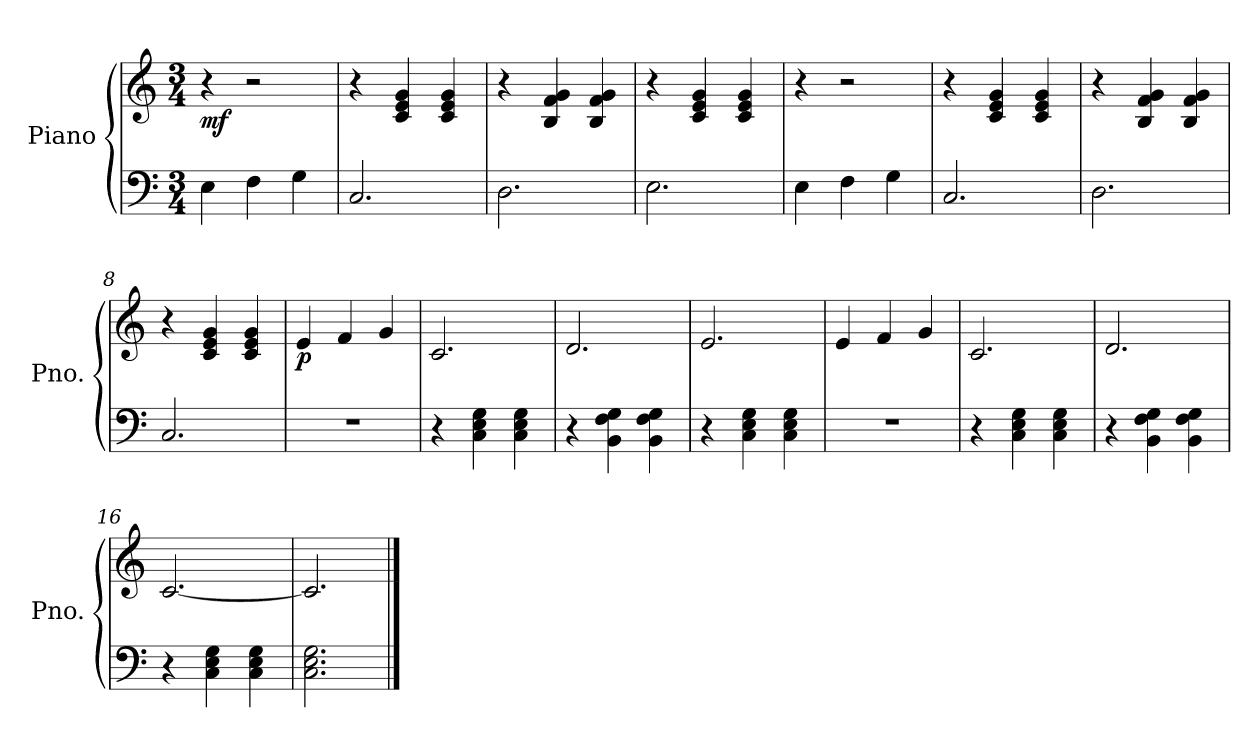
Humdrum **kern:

**kern	**kern	**dynam
*part1	*part1	*part1
*staff2	*staff1	*staff1/2
*I"Piano	*	*
*I'Pno.	*	*
*clefF4	*clefG2	*
*	*k[]	*
*	*C:	*
*M3/4	*M3/4	*
=1	=1	=1
!	!	!LO:DY:b
4E\	4r	mf
4F\	2r	.
4G\	.	.
=2	=2	=2
2.C/	4r	.
.	4c/ 4e/ 4g/	.
.	4c/ 4e/ 4g/	.
=3	=3	=3
2.D\	4r	.
.	4B/ 4f/ 4g/	.
.	4B/ 4f/ 4g/	.
=4	=4	=4
2.E\	4r	.
.	4c/ 4e/ 4g/	.
.	4c/ 4e/ 4g/	.
=5	=5	=5
4E\	4r	.
4F\	2r	.
4G\	.	.
=6	=6	=6
2.C/	4r	.
.	4c/ 4e/ 4g/	.
.	4c/ 4e/ 4g/	.
=7	=7	=7
2.D\	4r	.
.	4B/ 4f/ 4g/	.
.	4B/ 4f/ 4g/	.
=8	=8	=8
2.C/	4r	.
.	4c/ 4e/ 4g/	.
.	4c/ 4e/ 4g/	.
=9	=9	=9
!	!	!LO:DY:b
2.r	4e/	p
.	4f/	.
.	4g/	.
=10	=10	=10
4r	2.c/	.
4C\ 4E\ 4G\	.	.
4C\ 4E\ 4G\	.	.
=11	=11	=11
4r	2.d/	.
4BB\ 4F\ 4G\	.	.
4BB\ 4F\ 4G\	.	.
!!LO:LB:g=z
=12	=12	=12
4r	2.e/	.
4C\ 4E\ 4G\	.	.
4C\ 4E\ 4G\	.	.
=13	=13	=13
2.r	4e/	.
.	4f/	.
.	4g/	.
=14	=14	=14
4r	2.c/	.
4C\ 4E\ 4G\	.	.
4C\ 4E\ 4G\	.	.
=15	=15	=15
4r	2.d/	.
4BB\ 4F\ 4G\	.	.
4BB\ 4F\ 4G\	.	.
=16	=16	=16
4r	[2.c/	.
4C\ 4E\ 4G\	.	.
4C\ 4E\ 4G\	.	.
=17	=17	=17
2.C\ 2.E\ 2.G\	2.c/]	.
==	==	==
*-	*-	*-
